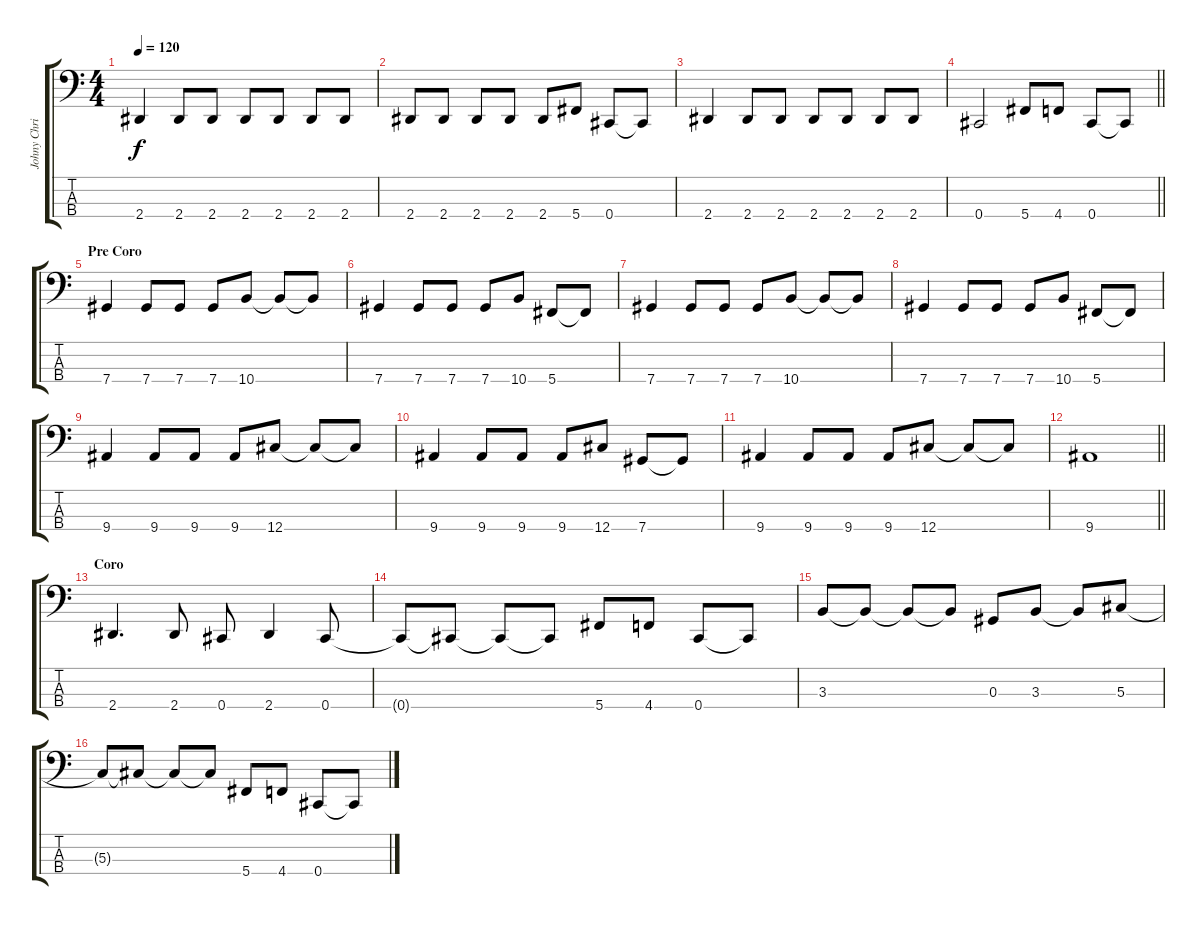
\track ("Johny Christ" "Johny Chri") {instrument electricbassfinger}
\staff {score tabs}
\tuning (Gb2 Db2 Ab1 Db1) {hide}
\ts (4 4)
\tempo 120
\clef f4
\ks c
2.4.4{dy f} 2.4.8 2.4.8 2.4.8 2.4.8 2.4.8 2.4.8 |
2.4.8 2.4.8 2.4.8 2.4.8 2.4.8 5.4.8 0.4.8 0.4{t}.8 |
2.4.4 2.4.8 2.4.8 2.4.8 2.4.8 2.4.8 2.4.8 |
\barLineRight lightlight
0.4.2 5.4.8 4.4.8 0.4.8 0.4{t}.8 |
\section ("" "Pre Coro")
7.4.4 7.4.8 7.4.8 7.4.8 10.4.8 10.4{t}.8 10.4{t}.8 |
7.4.4 7.4.8 7.4.8 7.4.8 10.4.8 5.4.8 5.4{t}.8 |
7.4.4 7.4.8 7.4.8 7.4.8 10.4.8 10.4{t}.8 10.4{t}.8 |
7.4.4 7.4.8 7.4.8 7.4.8 10.4.8 5.4.8 5.4{t}.8 |
9.4.4 9.4.8 9.4.8 9.4.8 12.4.8 12.4{t}.8 12.4{t}.8 |
9.4.4 9.4.8 9.4.8 9.4.8 12.4.8 7.4.8 7.4{t}.8 |
9.4.4 9.4.8 9.4.8 9.4.8 12.4.8 12.4{t}.8 12.4{t}.8 |
\barLineRight lightlight
9.4.1 |
\section ("" "Coro")
2.4.4{d} 2.4.8 0.4.8 2.4.4 0.4.8 |
0.4{t}.8 0.4{t}.8 0.4{t}.8 0.4{t}.8 5.4.8 4.4.8 0.4.8 0.4{t}.8 |
3.3.8 3.3{t}.8 3.3{t}.8 3.3{t}.8 0.3.8 3.3.8 3.3{t}.8 5.3.8 |
5.3{t}.8 5.3{t}.8 5.3{t}.8 5.3{t}.8 5.4.8 4.4.8 0.4.8 0.4{t}.8
